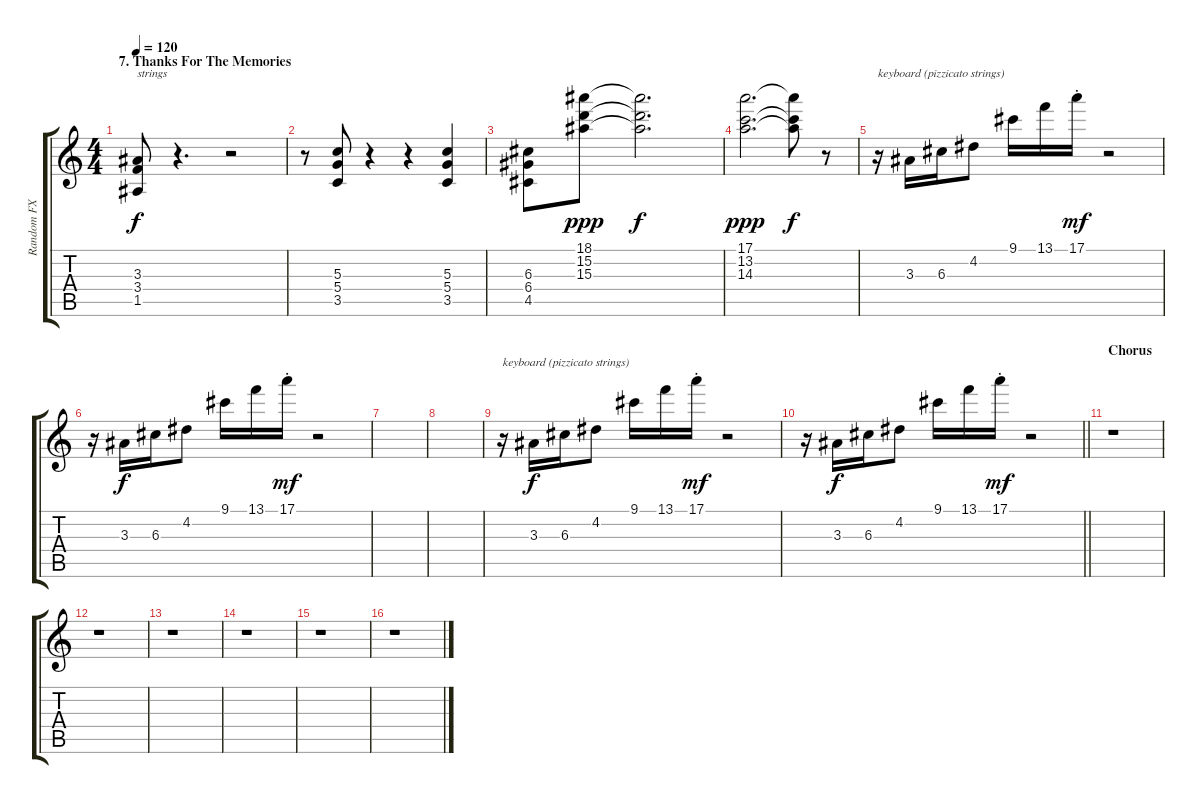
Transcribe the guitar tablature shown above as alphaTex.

\track ("Random FX" "Random FX") {instrument acousticguitarnylon}
\staff {score tabs}
\tuning (E4 B3 G3 D3 A2 D2) {hide}
\ts (4 4)
\section ("" "7. Thanks For The Memories")
\tempo 120
\tempo 78
\tempo 120
\clef g2
\ks c
(3.3 3.4 1.5).8{txt "strings" dy f instrument trumpet} r.4{d} r.2 |
r.8 (5.3 5.4 3.5).8 r.4{volume 5} r.4{volume 16} (5.3 5.4 3.5).4 |
(6.3 6.4 4.5).8 (18.1 15.2 15.3).8{dy ppp volume 16} (18.1{t} 15.2{t} 15.3{t}).2{d dy f volume 16} |
(17.1 13.2 14.3).2{d dy ppp volume 0} (17.1{t} 13.2{t} 14.3{t}).8{dy f} r.8 |
r.16{txt "keyboard (pizzicato strings)" volume 16 balance 6 instrument pizzicatostrings} 3.3.16 6.3.16 4.2.8 9.1.16 13.1.16 17.1{st}.16{dy mf} r.2 |
r.16{balance 11} 3.3.16{dy f} 6.3.16 4.2.8 9.1.16 13.1.16 17.1{st}.16{dy mf} r.2 |
|
|
r.16{txt "keyboard (pizzicato strings)" volume 16 balance 6 instrument pizzicatostrings} 3.3.16{dy f} 6.3.16 4.2.8 9.1.16 13.1.16 17.1{st}.16{dy mf} r.2 |
\barLineRight lightlight
r.16{balance 11} 3.3.16{dy f} 6.3.16 4.2.8 9.1.16 13.1.16 17.1{st}.16{dy mf} r.2 |
\section ("" "Chorus")
r.1 |
r.1 |
r.1 |
r.1 |
r.1 |
r.1
